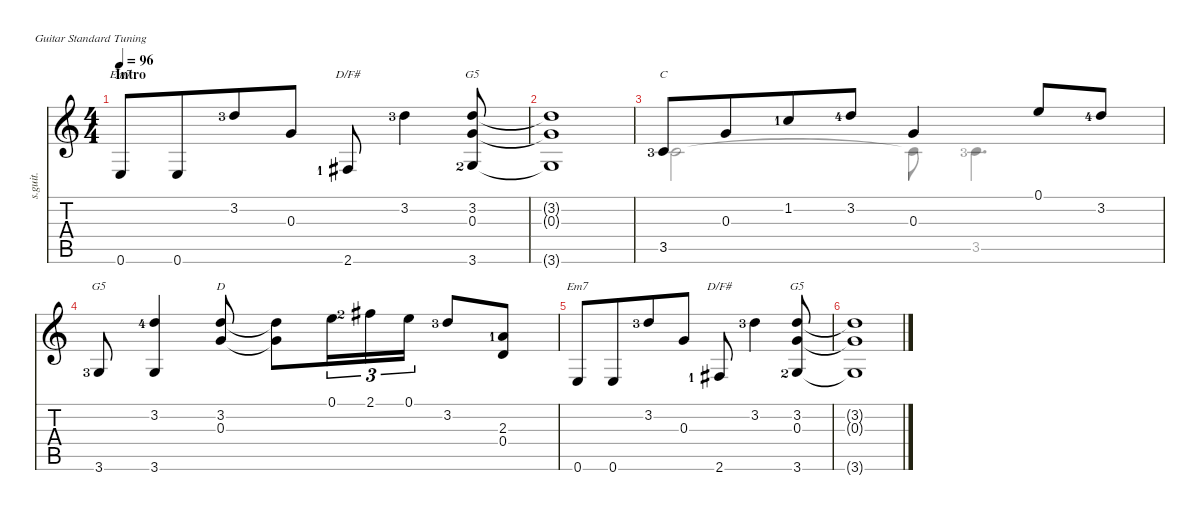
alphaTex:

\defaultSystemsLayout 4
\hideDynamics
\bracketExtendMode nobrackets
\otherSystemsTrackNameOrientation horizontal
\track ("Steel Guitar" "s.guit.") {instrument acousticguitarsteel}
\staff {score tabs}
\tuning (E4 B3 G3 D3 A2 E2)
\chord ("Em7" x x 0 2 2 0) {showdiagram false}
\chord ("D/F#" x x x x x 2) {showdiagram false}
\chord ("G5" x 3 0 x x 3) {showdiagram false}
\chord ("C" 0 1 0 2 3 x) {showdiagram false}
\chord ("G5" 3 0 0 0 2 3) {showdiagram false}
\chord ("D" 2 3 2 0 x x) {showdiagram false}
\chord ("Em7" x x x x x 0) {showdiagram false}
\voice
\ts (4 4)
\section ("" "Intro")
\tempo 96
\clef g2
\scale
1.09587
\ks c
0.6.8{ch "Em7" dy mf instrument acousticguitarsteel beam Up} 0.6.8{beam Up beam merge} 3.2{lf 4}.8{beam Up} 0.3.8{beam Up} 2.6{lf 2 acc #}.8{ch "D/F#" beam Up} 3.2{lf 4}.4{beam Down} (3.2 3.6{lf 3} 0.3).8{ch "G5" beam Up} |
\scale
0.952065 (3.2{t} 3.6{t} 0.3{t}).1{beam Up} |
\scale
0.952065 3.5{lf 4}.8{ch "C" beam Up} 0.3.8{beam Up beam merge} 1.2{lf 2}.8{beam Up} 3.2{lf 5}.8{beam Up} 0.3.4{beam Up} 0.1.8{beam Up} 3.2{lf 5}.8{beam Up} |
\scale
1.08124 3.6{lf 4}.8{ch "G5" beam Up} (3.6 3.2{lf 5}).4{beam Up} (3.2 0.3).8{ch "D" beam Up} (3.2{t} 0.3{t}).8{beam Down beam merge} 0.1.16{tu (3 2) beam Down} 2.1{lf 3 acc #}.16{tu (3 2) beam Down} 0.1.16{tu (3 2) beam Down} 3.2{lf 4}.8{beam Up} (2.3{lf 2} 0.4).8{beam Up} |
\scale
1.05288 0.6.8{ch "Em7" beam Up} 0.6.8{beam Up beam merge} 3.2{lf 4}.8{beam Up} 0.3.8{beam Up} 2.6{lf 2 acc #}.8{ch "D/F#" beam Up} 3.2{lf 4}.4{beam Down} (3.2 3.6{lf 3} 0.3).8{ch "G5" beam Up} |
\scale
0.947119 (3.2{t} 3.6{t} 0.3{t}).1{beam Up}
\voice
\clef g2
\ottava regular
\simile none
\scale
1.09587
\ks c
|
\scale
0.952065 |
\scale
0.952065 3.5.2{beam Down} 3.5{t}.8{beam Down} 3.5{lf 4}.4{d beam Down} |
\scale
1.08124 |
\scale
1.05288 |
\scale
0.947119
